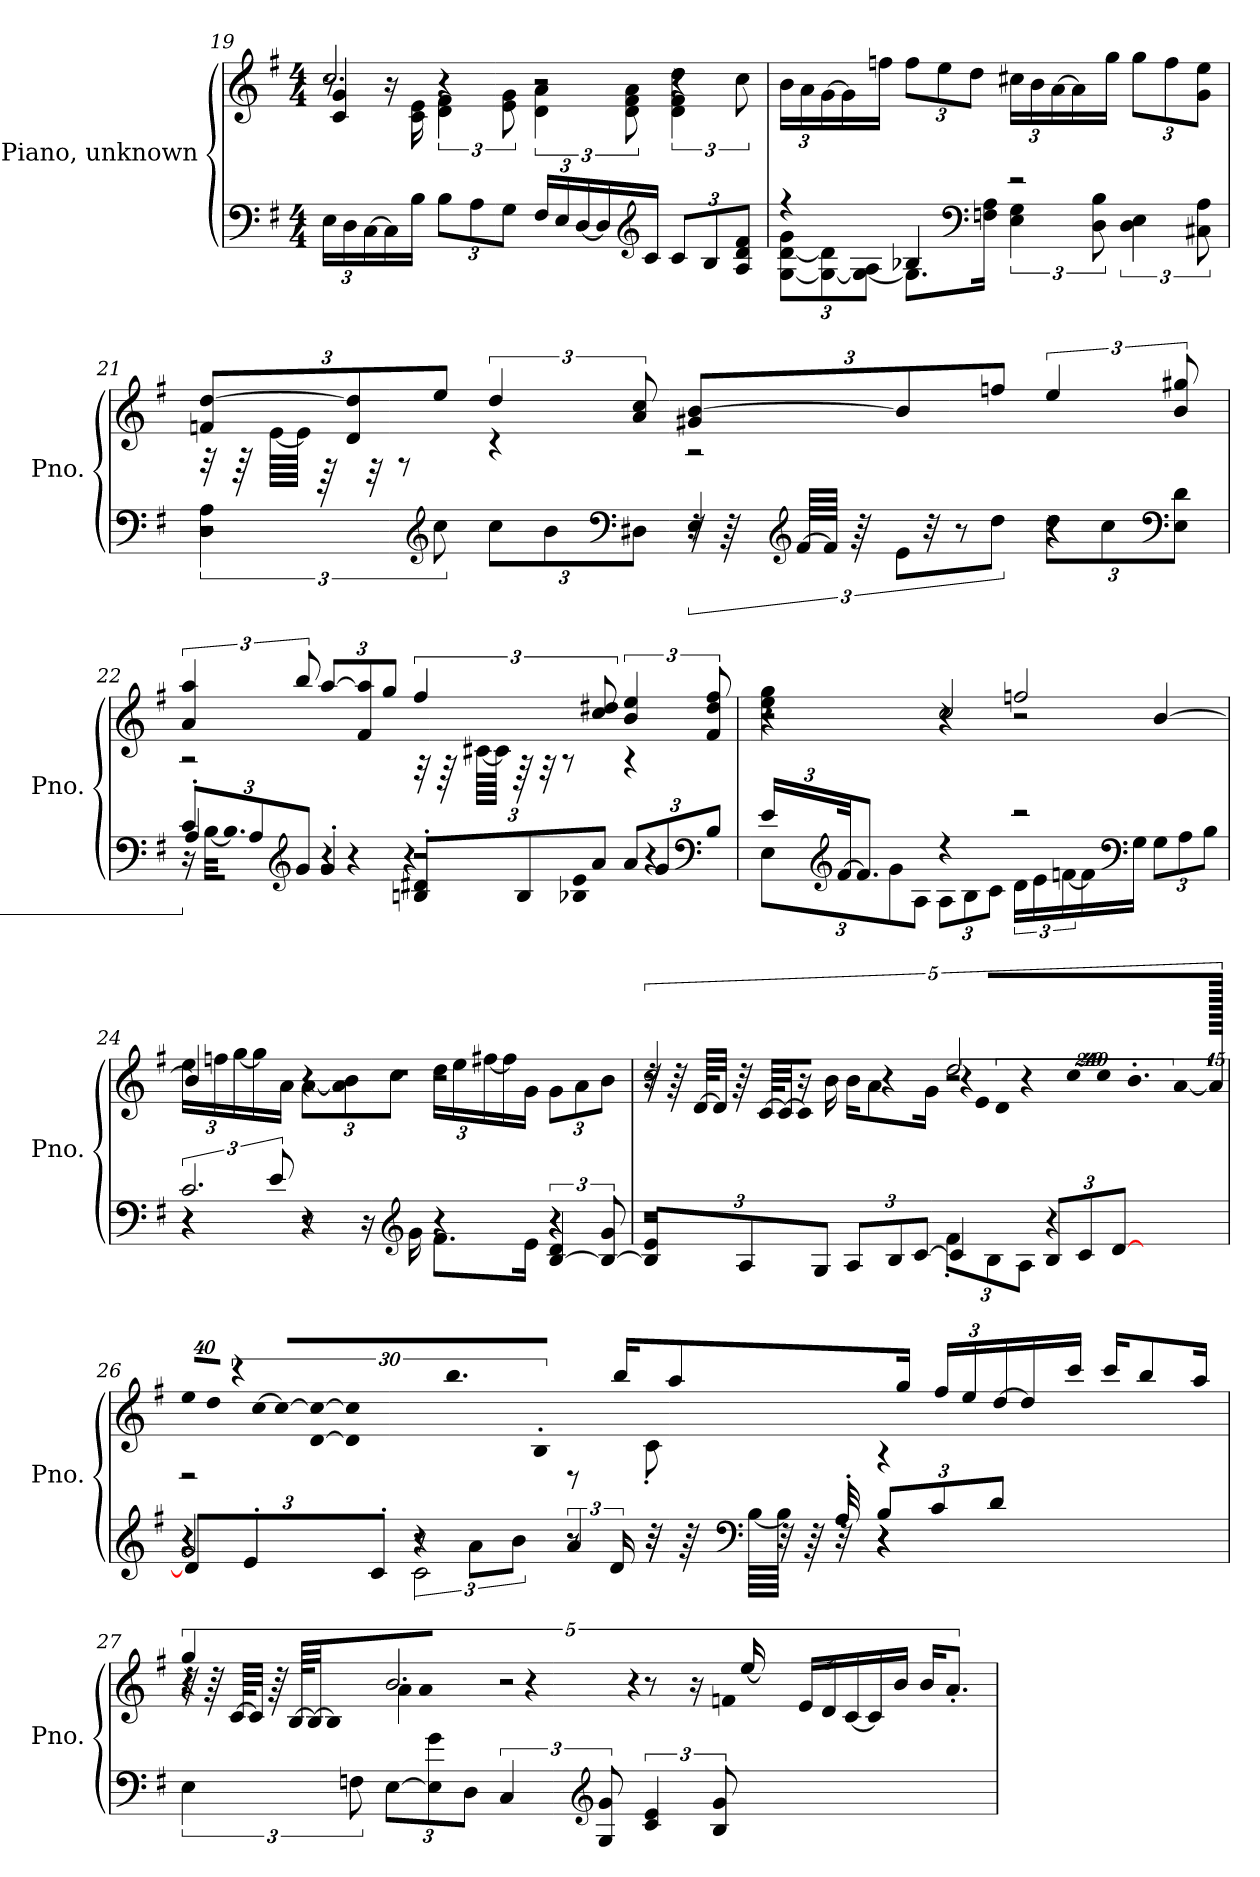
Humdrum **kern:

**kern	**kern
*part1	*part1
*staff2	*staff1
*I"Piano, unknown	*
*I'Pno.	*
!!LO:LB:g=z
*clefF4	*clefG2
*k[f#]	*k[f#]
*M4/4	*M4/4
*Xbrackettup	*
=19	=19
*	*^
*	*	*^
24E\LL	2.cc/	8r	4c/ 4g/
24D\	.	.	.
[24C\	.	.	.
16C\]	.	16r	.
16B\JJ	.	16c\ 16e\	.
12B\L	.	6d\ 6f#\	4r
12A\	.	.	.
12G\J	.	12e\ 12g\	.
24F#/LL	.	6d\ 6a\	2r
24E/	.	.	.
[24D/	.	.	.
16D/]	.	.	.
.	.	12d\ 12f#\ 12a\	.
*clefG2	*	*	*
16c/JJ	.	.	.
12c/L	4r	6d\ 6f#\ 6dd\	.
12B/	.	.	.
12A/ 12d/ 12f#/J	.	12cc\	.
*	*v	*v	*v
=20	=20
*^	*
*	*	*Xbrackettup
4r	[12G\ [12d\ 12g\L	24b\LL
.	.	24a\
.	12G\_ 12d\]	[24g\
.	.	16g\]
.	12G\_ 12A\J	.
.	.	16ffn\JJ
4B-X/	8.G\L]	12ff\L
.	.	12ee\
.	.	12dd\J
*clefF4	*	*
.	16Fn\ 16A\Jk	.
*	*brackettup	*
2r	6E\ 6G\	24cc#X\LL
.	.	24b\
.	.	[24a\
.	.	16a\]
.	12D\ 12B-\	.
.	.	16gg\JJ
.	6D\ 6E\	12gg\L
.	.	12ff\
.	12C#X\ 12A\	12g\ 12ee\J
!!LO:LB:g=z
=21	=21	=21
*	*^	*^
2r	6D\ 6A\	2r	12fn/ [12dd/L	32r
.	.	.	.	64r
.	.	.	.	[64e\LLLL
.	.	.	.	64e\JJJJ]
.	.	.	.	64r
.	.	.	12d/ 12dd/]	.
.	.	.	.	32r
.	.	.	.	8r
*clefG2	*	*	*	*
.	12cc\	.	12ee/J	.
*	*Xbrackettup	*	*brackettup	*
.	12cc\L	.	6dd/	4r
.	12b\	.	.	.
*clefF4	*	*	*	*
.	12D#X\J	.	12a/ 12cc/	.
*	*brackettup	*	*Xbrackettup	*
32r	12r	4E/	12g#X/ [12b/L	2r
64r	.	.	.	.
*clefG2	*	*	*	*
[64f#/LLLL	.	.	.	.
64f#/JJJJ]	.	.	.	.
64r	.	.	.	.
.	12e\L	.	12b/]	.
32r	.	.	.	.
8r	.	.	.	.
.	12dd\J	.	12ffn/J	.
*	*Xbrackettup	*	*brackettup	*
4r	12dd\L	4r	6ee/	.
.	12cc\	.	.	.
*clefF4	*	*	*	*
.	12E\ 12d\J	.	12b/ 12gg#X/	.
!!LO:LB:g=z	!!
=22	=22	=22	=22	=22
*	*brackettup	*	*	*
12c'/L	24r	4A/	6a/ 6aa/	2r
.	[48B\KKL	.	.	.
.	8.B\J]	.	.	.
12A/	.	.	.	.
*clefG2	*	*	*	*
12g/J	.	.	12bb/	.
*	*	*	*Xbrackettup	*
4g'/	8r	4r	[12aa/L	.
.	.	.	12f#/ 12aa/]	.
.	16r	.	.	.
.	.	.	12gg/J	.
.	16B-X\ 16e\	.	.	.
*Xbrackettup	*	*	*brackettup	*
12Bn/' 12d#X/'L	2r	2r	6ff#/	32r
.	.	.	.	64r
.	.	.	.	[64c#X\LLLL
.	.	.	.	64c#\JJJJ]
.	.	.	.	64r
12B/	.	.	.	.
.	.	.	.	32r
.	.	.	.	8r
12a/J	.	.	12cc/ 12dd#X/	.
12a/L	.	.	6b/ 6ee/	4r
12g/	.	.	.	.
*clefF4	*	*	*	*
12B/J	.	.	12f#/ 12dd#/ 12ff#/	.
*	*v	*v	*	*
!!LO:LB:g=z
=23	=23	=23	=23
*	*	*	*^
24e/LL	12E\L	2r	4ee\ 4gg\	4r
*clefG2	*	*	*	*
[48f#/JK	.	.	.	.
8.f#/J]	.	.	.	.
.	12g\	.	.	.
.	12A\J	.	.	.
4r	12A\L	.	4r	2cc/
.	12B\	.	.	.
.	12c\J	.	.	.
2r	24d\LL	2ffn/	2r	.
.	24e\	.	.	.
.	[24fn\	.	.	.
.	16f\]	.	.	.
*clefF4	*	*	*	*
.	16G\JJ	.	.	.
.	12G\L	.	.	[4b/
.	12A\	.	.	.
.	12B\J	.	.	.
=24	=24	=24	=24	=24
*	*^	*	*	*
*	*	*brackettup	*	*Xbrackettup	*
2.c/	4r	6r	1r	24ee\LL	4b/]
.	.	.	.	24ffn\	.
.	.	.	.	[24gg\	.
.	.	.	.	16gg\]	.
.	.	12e/	.	.	.
.	.	.	.	16a\JJ	.
.	8r	4r	.	[12a\L	4r
.	.	.	.	12a\] 12b\	.
.	16r	.	.	.	.
.	.	.	.	12cc\J	.
*clefG2	*	*	*	*	*
.	16g\	.	.	.	.
.	8.f#\L	4r	.	24dd\LL	2r
.	.	.	.	24ee\	.
.	.	.	.	[24ff#X\	.
.	.	.	.	16ff#\]	.
.	16e\Jk	.	.	16g\JJ	.
4r	4r	[6B/ 6d/	.	12g\L	.
.	.	.	.	12a\	.
.	.	12B/_ 12g/	.	12b\J	.
!!LO:PB:g=z	!!	!!
=25	=25	=25	=25	=25	=25
*	*	*Xbrackettup	*	*	*brackettup
1r	2r	12B/] 12e/L	2cc/	8r	40r
.	.	.	.	.	80r
.	.	.	.	.	[80d/KLLL
.	.	.	.	.	40d/JJJ]
.	.	.	.	.	80r
.	.	12A/	.	.	.
.	.	.	.	.	[80c/KLLL
.	.	.	.	.	40c/JJ_
.	.	.	.	16r	8c/J]
.	.	12G/J	.	.	.
.	.	.	.	16b\	.
.	.	12A/L	.	16b\KL	4r
.	.	.	.	8a\	.
.	.	12B/	.	.	.
.	.	[12c/J	.	.	.
.	.	.	.	16g\Jk	.
!	!	!	!	!	!LO:N:vis=32
.	12f#'\L	4c/]	2dd/	2r	640%23r
!	!	!	!	!	!LO:N:vis=32
.	.	.	.	.	640%23e/KLL
!	!	!	!	!	!LO:N:vis=16
.	.	.	.	.	1920%137d/JJ
.	12B\	.	.	.	.
!	!	!	!	!	!LO:N:vis=32
.	.	.	.	.	640%23r
.	12A\J	.	.	.	.
!	!	!	!	!	!LO:N:vis=16
.	.	.	.	.	1920%137cc/
.	4r	12B/L	.	.	.
!	!	!	!	!	!LO:N:vis=16
.	.	.	.	.	1920%137cc/LL
!	!	!	!	!	!LO:N:vis=16.
.	.	.	.	.	960%103b'/
.	.	12c/	.	.	.
.	.	[12d/J	.	.	.
.	.	.	.	.	[240%17a/J
1920ryy	1920ryy	1920ryy	1920ryy	1920ryy	1920a/]
!!LO:LB:g=z
=26	=26	=26	=26	=26	=26
*	*	*^	*	*	*
!	!	!	!	!LO:N:vis=32	!	!
*	*	*	*	*	*v	*v
2g/	4r	12d/L]	4r	640%23ee/LLL	2r
!	!	!	!	!LO:N:vis=32	!
.	.	.	.	640%23dd/JJJ	.
!	!	!	!	!LO:N:vis=64	!
.	.	.	.	960%17r	.
.	.	12e'/	.	.	.
!	!	!	!	!LO:N:vis=64	!
.	.	.	.	[960%17cc/	.
!	!	!	!	!LO:N:vis=64	!
.	.	.	.	960%17cc/LLLL_	.
!	!	!	!	!LO:N:vis=64	!
.	.	.	.	[960%17d/ 960%17cc/_	.
!	!	!	!	!LO:N:vis=64	!
.	.	.	.	960%17d/] 960%17cc/]J	.
.	.	.	.	1920ryy	.
!	!	!	!	!LO:N:vis=32.	!
.	.	.	.	1920%103bb/	.
.	.	12c'/J	.	.	.
!	!	!	!	!LO:N:vis=32	!
.	.	.	.	640%23B'/JJJ	.
*	*brackettup	*	*	*	*
.	12r	4r	2c\	.	.
.	.	.	.	16bb/KL	.
.	.	.	.	8aa/	.
.	12a\L	.	.	.	.
.	12b\J	.	.	.	.
.	.	.	.	16gg/Jk	.
4a/	8r	12r	.	.	8r
*	*	*	*	*Xbrackettup	*
.	.	.	.	24ff#/LL	.
.	.	.	.	24ee/	.
.	.	24d/	.	.	.
.	.	.	.	[24dd/	.
.	32r	16r	.	.	8c'\
.	.	.	.	16dd/]	.
.	64r	.	.	.	.
*clefF4	*	*	*	*	*
.	[64B\LLLL	.	.	.	.
.	64B\JJJJ]	32r	.	.	.
.	.	.	.	16ccc/JJ	.
.	64r	.	.	.	.
.	32r	32A'/	.	.	.
*	*	*Xbrackettup	*	*	*
4r	4r	12B/L	4r	.	4r
.	.	.	.	16ccc/KL	.
.	.	.	.	8bb/	.
.	.	12c/	.	.	.
.	.	12d/J	.	.	.
.	.	.	.	16aa/Jk	.
1920ryy	1920ryy	1920ryy	1920ryy	.	1920ryy
*v	*v	*v	*v	*	*
*	*v	*v
!!LO:LB:g=z
=27	=27
*brackettup	*brackettup
*	*^
*	*	*^
6E\	40r	4gg/	4r
.	80r	.	.
.	[80c/KLLL	.	.
.	40c/JJJ]	.	.
.	80r	.	.
.	[80B/KLLL	.	.
.	40B/J_	.	.
.	16B/]	.	.
12Fn\	.	.	.
.	16a/JJ	.	.
*Xbrackettup	*	*	*
[12E\L	8r	2b/	4a'\
12E\] 12g\	.	.	.
.	16r	.	.
12D\J	.	.	.
.	16fn/	.	.
*brackettup	*Xbrackettup	*	*
6C/	24e/LL	.	2r
.	24d/	.	.
.	[24c/	.	.
.	16c/]	.	.
*clefG2	*	*	*
12G/ 12g/	.	.	.
.	16b/JJ	.	.
6c/ 6e/	16b/KL	8r	.
.	8.a'/J	.	.
.	.	16r	.
12B/ 12g/	.	.	.
.	.	[16ee/	.
*	*v	*v	*v
=	=
*-	*-
